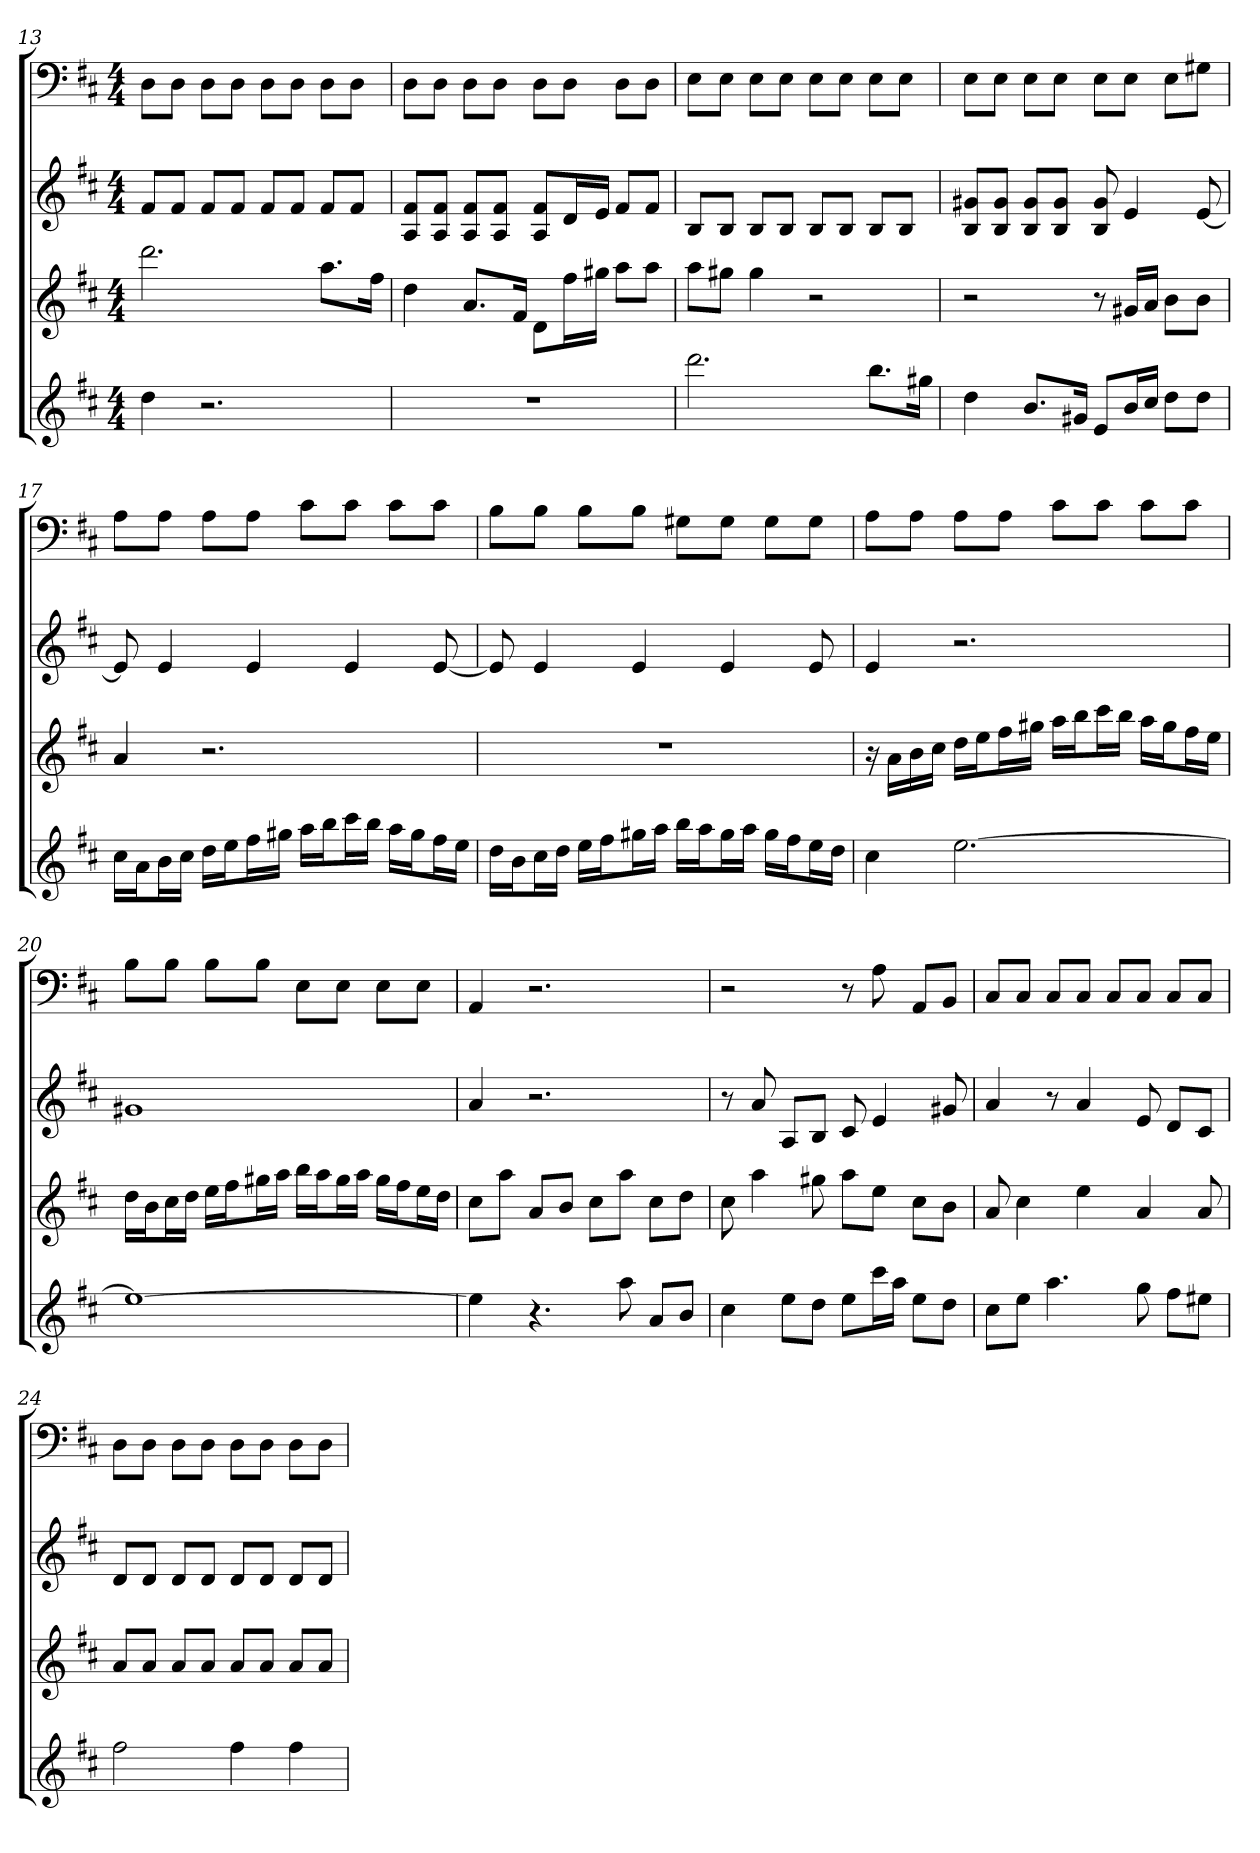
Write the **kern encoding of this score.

**kern	**kern	**kern	**kern
*part4	*part3	*part2	*part1
*staff4	*staff3	*staff2	*staff1
*k[f#c#]	*k[f#c#]	*k[f#c#]	*k[f#c#]
*D:	*D:	*D:	*D:
*M4/4	*M4/4	*M4/4	*M4/4
=13	=13	=13	=13
4dd	2.ddd	8f#L	8DL
.	.	8f#J	8DJ
2.r	.	8f#L	8DL
.	.	8f#J	8DJ
.	.	8f#L	8DL
.	.	8f#J	8DJ
.	8.aaL	8f#L	8DL
.	.	8f#J	8DJ
.	16ff#Jk	.	.
=14	=14	=14	=14
1r	4dd	8A 8f#L	8DL
.	.	8A 8f#J	8DJ
.	8.aL	8A 8f#L	8DL
.	.	8A 8f#J	8DJ
.	16f#Jk	.	.
.	8dL	8A 8f#L	8DL
.	16ff#L	16dL	8DJ
.	16gg#XJJ	16eJJ	.
.	8aaL	8f#L	8DL
.	8aaJ	8f#J	8DJ
=15	=15	=15	=15
2.ddd	8aaL	8BL	8EL
.	8gg#XJ	8BJ	8EJ
.	4gg#	8BL	8EL
.	.	8BJ	8EJ
.	2r	8BL	8EL
.	.	8BJ	8EJ
8.bbL	.	8BL	8EL
.	.	8BJ	8EJ
16gg#XJk	.	.	.
=16	=16	=16	=16
4dd	2r	8B 8g#XL	8EL
.	.	8B 8g#J	8EJ
8.bL	.	8B 8g#L	8EL
.	.	8B 8g#J	8EJ
16g#XJk	.	.	.
8eL	8r	8B 8g#	8EL
16bL	16g#XLL	4e	8EJ
16cc#JJ	16aJJ	.	.
8ddL	8bL	.	8EL
8ddJ	8bJ	[8e	8G#XJ
=17	=17	=17	=17
16cc#LL	4a	8e]	8AL
16aJ	.	.	.
16bL	.	4e	8AJ
16cc#JJ	.	.	.
16ddLL	2.r	.	8AL
16eeJ	.	.	.
16ff#L	.	4e	8AJ
16gg#XJJ	.	.	.
16aaLL	.	.	8c#L
16bbJ	.	.	.
16ccc#L	.	4e	8c#J
16bbJJ	.	.	.
16aaLL	.	.	8c#L
16gg#J	.	.	.
16ff#L	.	[8e	8c#J
16eeJJ	.	.	.
=18	=18	=18	=18
16ddLL	1r	8e]	8BL
16bJ	.	.	.
16cc#L	.	4e	8BJ
16ddJJ	.	.	.
16eeLL	.	.	8BL
16ff#J	.	.	.
16gg#XL	.	4e	8BJ
16aaJJ	.	.	.
16bbLL	.	.	8G#XL
16aaJ	.	.	.
16gg#L	.	4e	8G#J
16aaJJ	.	.	.
16gg#LL	.	.	8G#L
16ff#J	.	.	.
16eeL	.	8e	8G#J
16ddJJ	.	.	.
=19	=19	=19	=19
4cc#	16r	4e	8AL
.	16aLL	.	.
.	16b	.	8AJ
.	16cc#JJ	.	.
[2.ee	16ddLL	2.r	8AL
.	16eeJ	.	.
.	16ff#L	.	8AJ
.	16gg#XJJ	.	.
.	16aaLL	.	8c#L
.	16bbJ	.	.
.	16ccc#L	.	8c#J
.	16bbJJ	.	.
.	16aaLL	.	8c#L
.	16gg#J	.	.
.	16ff#L	.	8c#J
.	16eeJJ	.	.
=20	=20	=20	=20
1ee_	16ddLL	1g#X	8BL
.	16bJ	.	.
.	16cc#L	.	8BJ
.	16ddJJ	.	.
.	16eeLL	.	8BL
.	16ff#J	.	.
.	16gg#XL	.	8BJ
.	16aaJJ	.	.
.	16bbLL	.	8EL
.	16aaJ	.	.
.	16gg#L	.	8EJ
.	16aaJJ	.	.
.	16gg#LL	.	8EL
.	16ff#J	.	.
.	16eeL	.	8EJ
.	16ddJJ	.	.
=21	=21	=21	=21
4ee]	8cc#L	4a	4AA
.	8aaJ	.	.
4.r	8aL	2.r	2.r
.	8bJ	.	.
.	8cc#L	.	.
8aa	8aaJ	.	.
8aL	8cc#L	.	.
8bJ	8ddJ	.	.
=22	=22	=22	=22
4cc#	8cc#	8r	2r
.	4aa	8a	.
8eeL	.	8AL	.
8ddJ	8gg#X	8BJ	.
8eeL	8aaL	8c#	8r
16ccc#L	8eeJ	4e	8A
16aaJJ	.	.	.
8eeL	8cc#L	.	8AAL
8ddJ	8bJ	8g#X	8BBJ
=23	=23	=23	=23
8cc#L	8a	4a	8C#L
8eeJ	4cc#	.	8C#J
4.aa	.	8r	8C#L
.	4ee	4a	8C#J
.	.	.	8C#L
8gg	4a	8e	8C#J
8ff#L	.	8dL	8C#L
8ee#XJ	8a	8c#J	8C#J
=24	=24	=24	=24
2ff#	8aL	8dL	8DL
.	8aJ	8dJ	8DJ
.	8aL	8dL	8DL
.	8aJ	8dJ	8DJ
4ff#	8aL	8dL	8DL
.	8aJ	8dJ	8DJ
4ff#	8aL	8dL	8DL
.	8aJ	8dJ	8DJ
=	=	=	=
*-	*-	*-	*-
